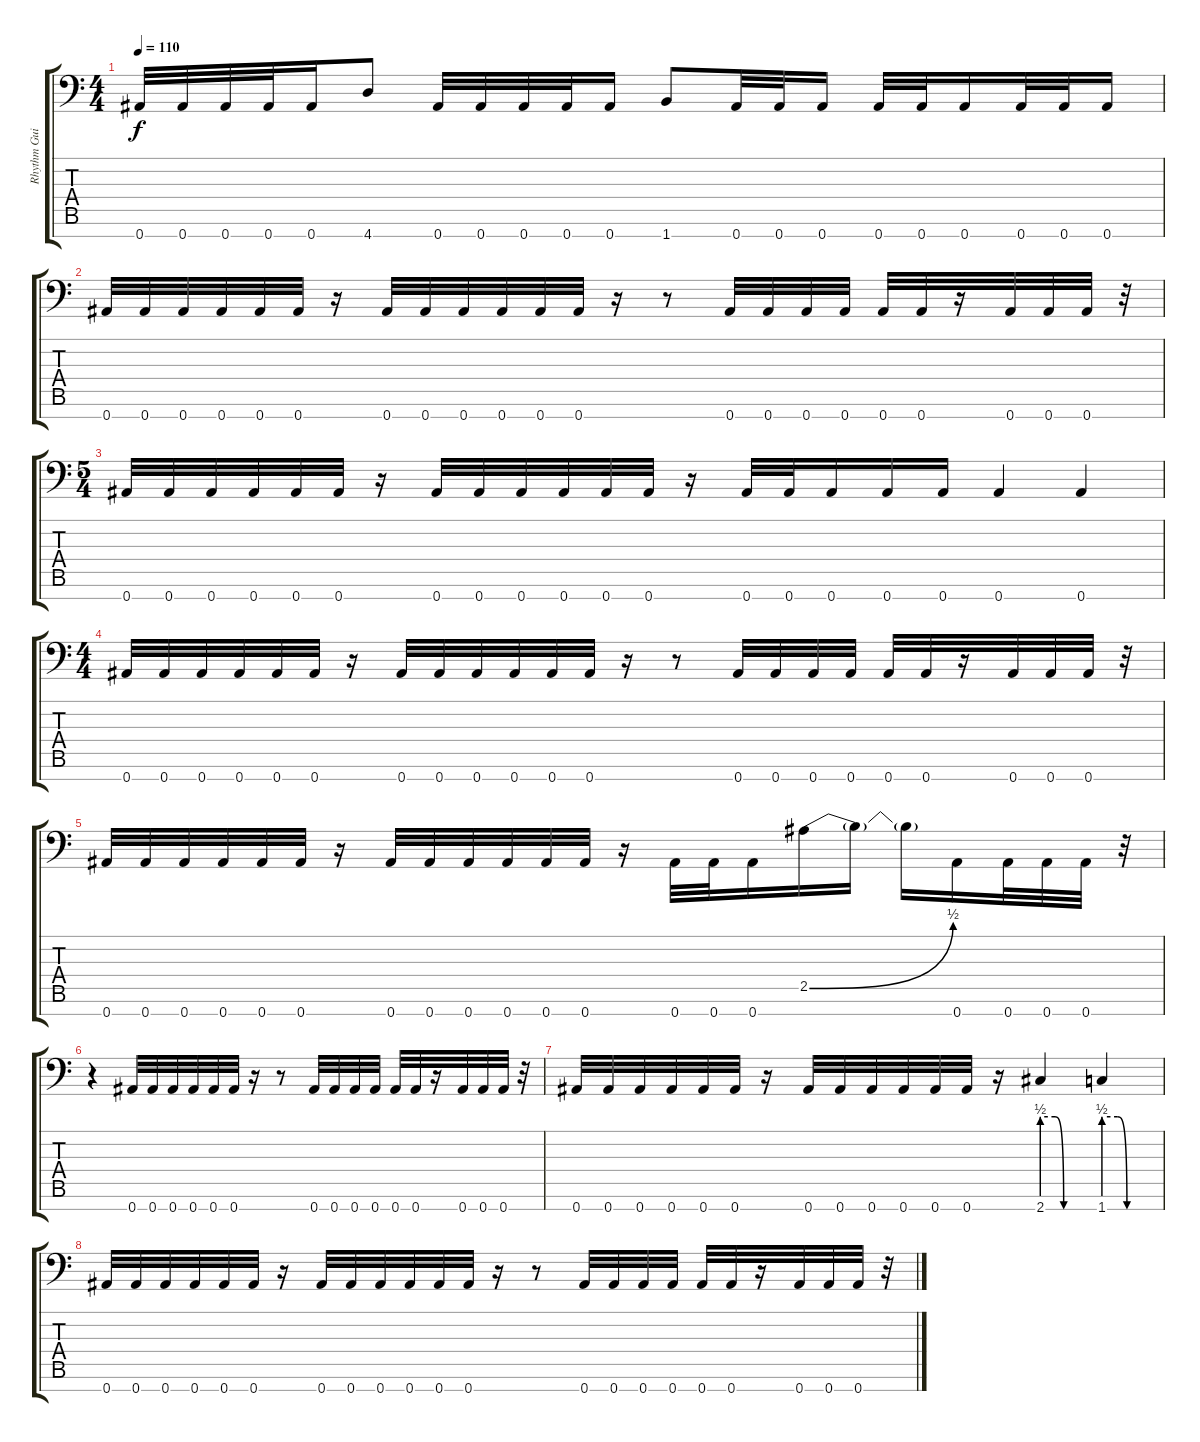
\track ("Rhythm Guitar 2" "Rhythm Gui") {instrument distortionguitar}
\staff {score tabs}
\tuning (Eb4 Bb3 Gb3 Db3 Ab2 Eb2 Bb1) {hide}
\ts (4 4)
\tempo 110
\clef f4
\ks c
0.7.32{dy f} 0.7.32 0.7.32 0.7.32 0.7.16 4.7.8 0.7.32 0.7.32 0.7.32 0.7.32 0.7.16 1.7.8 0.7.32 0.7.32 0.7.16 0.7.32 0.7.32 0.7.16 0.7.32 0.7.32 0.7.16 |
0.7.32 0.7.32 0.7.32 0.7.32 0.7.32 0.7.32 r.16 0.7.32 0.7.32 0.7.32 0.7.32 0.7.32 0.7.32 r.16 r.8 0.7.32 0.7.32 0.7.32 0.7.32 0.7.32 0.7.32 r.16 0.7.32 0.7.32 0.7.32 r.32 |
\ts (5 4)
0.7.32 0.7.32 0.7.32 0.7.32 0.7.32 0.7.32 r.16 0.7.32 0.7.32 0.7.32 0.7.32 0.7.32 0.7.32 r.16 0.7.32 0.7.32 0.7.16 0.7.16 0.7.16 0.7.4 0.7.4 |
\ts (4 4)
0.7.32 0.7.32 0.7.32 0.7.32 0.7.32 0.7.32 r.16 0.7.32 0.7.32 0.7.32 0.7.32 0.7.32 0.7.32 r.16 r.8 0.7.32 0.7.32 0.7.32 0.7.32 0.7.32 0.7.32 r.16 0.7.32 0.7.32 0.7.32 r.32 |
0.7.32 0.7.32 0.7.32 0.7.32 0.7.32 0.7.32 r.16 0.7.32 0.7.32 0.7.32 0.7.32 0.7.32 0.7.32 r.16 0.7.32 0.7.32 0.7.16 2.5{be (bend 0 0 60 2)}.16 2.5{t}.16 2.5{t}.16 0.7.16 0.7.32 0.7.32 0.7.32 r.32 |
r.4 0.7.32 0.7.32 0.7.32 0.7.32 0.7.32 0.7.32 r.16 r.8 0.7.32 0.7.32 0.7.32 0.7.32 0.7.32 0.7.32 r.16 0.7.32 0.7.32 0.7.32 r.32 |
0.7.32 0.7.32 0.7.32 0.7.32 0.7.32 0.7.32 r.16 0.7.32 0.7.32 0.7.32 0.7.32 0.7.32 0.7.32 r.16 2.7{be (custom 0 2 15 2 25 0 30 0 60 0)}.4 1.7{be (custom 0 2 15 2 25 0 30 0 60 0)}.4 |
0.7.32 0.7.32 0.7.32 0.7.32 0.7.32 0.7.32 r.16 0.7.32 0.7.32 0.7.32 0.7.32 0.7.32 0.7.32 r.16 r.8 0.7.32 0.7.32 0.7.32 0.7.32 0.7.32 0.7.32 r.16 0.7.32 0.7.32 0.7.32 r.32
